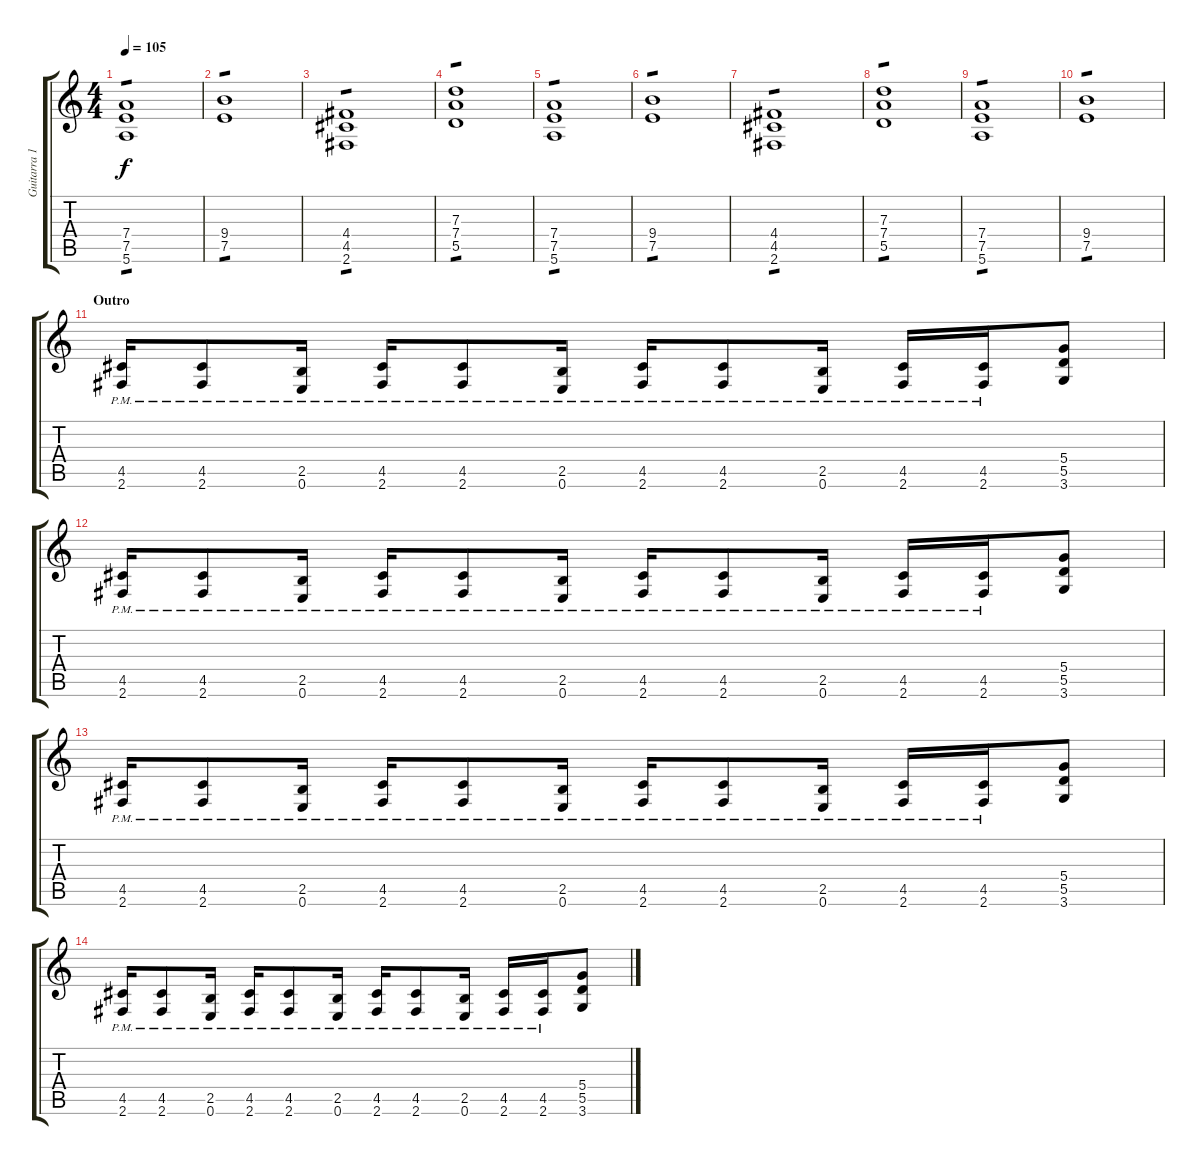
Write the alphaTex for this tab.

\track ("Guitarra 1" "Guitarra 1") {instrument distortionguitar}
\staff {score tabs}
\tuning (E4 B3 G3 D3 A2 E2) {hide}
\ts (4 4)
\tempo 105
\clef g2
\ks c
(7.4 7.5 5.6).1{tp 1 dy f} |
(9.4 7.5).1{tp 1} |
(4.4 4.5 2.6).1{tp 1} |
(7.3 7.4 5.5).1{tp 1} |
(7.4 7.5 5.6).1{tp 1} |
(9.4 7.5).1{tp 1} |
(4.4 4.5 2.6).1{tp 1} |
(7.3 7.4 5.5).1{tp 1} |
(7.4 7.5 5.6).1{tp 1} |
(9.4 7.5).1{tp 1} |
\section ("" "Outro")
(4.5{pm} 2.6{pm}).16 (4.5{pm} 2.6{pm}).8 (2.5{pm} 0.6{pm}).16 (4.5{pm} 2.6{pm}).16 (4.5{pm} 2.6{pm}).8 (2.5{pm} 0.6{pm}).16 (4.5{pm} 2.6{pm}).16 (4.5{pm} 2.6{pm}).8 (2.5{pm} 0.6{pm}).16 (4.5{pm} 2.6{pm}).16 (4.5{pm} 2.6{pm}).16 (5.4 5.5 3.6).8 |
(4.5{pm} 2.6{pm}).16 (4.5{pm} 2.6{pm}).8 (2.5{pm} 0.6{pm}).16 (4.5{pm} 2.6{pm}).16 (4.5{pm} 2.6{pm}).8 (2.5{pm} 0.6{pm}).16 (4.5{pm} 2.6{pm}).16 (4.5{pm} 2.6{pm}).8 (2.5{pm} 0.6{pm}).16 (4.5{pm} 2.6{pm}).16 (4.5{pm} 2.6{pm}).16 (5.4 5.5 3.6).8 |
(4.5{pm} 2.6{pm}).16 (4.5{pm} 2.6{pm}).8 (2.5{pm} 0.6{pm}).16 (4.5{pm} 2.6{pm}).16 (4.5{pm} 2.6{pm}).8 (2.5{pm} 0.6{pm}).16 (4.5{pm} 2.6{pm}).16 (4.5{pm} 2.6{pm}).8 (2.5{pm} 0.6{pm}).16 (4.5{pm} 2.6{pm}).16 (4.5{pm} 2.6{pm}).16 (5.4 5.5 3.6).8 |
(4.5{pm} 2.6{pm}).16 (4.5{pm} 2.6{pm}).8 (2.5{pm} 0.6{pm}).16 (4.5{pm} 2.6{pm}).16 (4.5{pm} 2.6{pm}).8 (2.5{pm} 0.6{pm}).16 (4.5{pm} 2.6{pm}).16 (4.5{pm} 2.6{pm}).8 (2.5{pm} 0.6{pm}).16 (4.5{pm} 2.6{pm}).16 (4.5{pm} 2.6{pm}).16 (5.4 5.5 3.6).8
